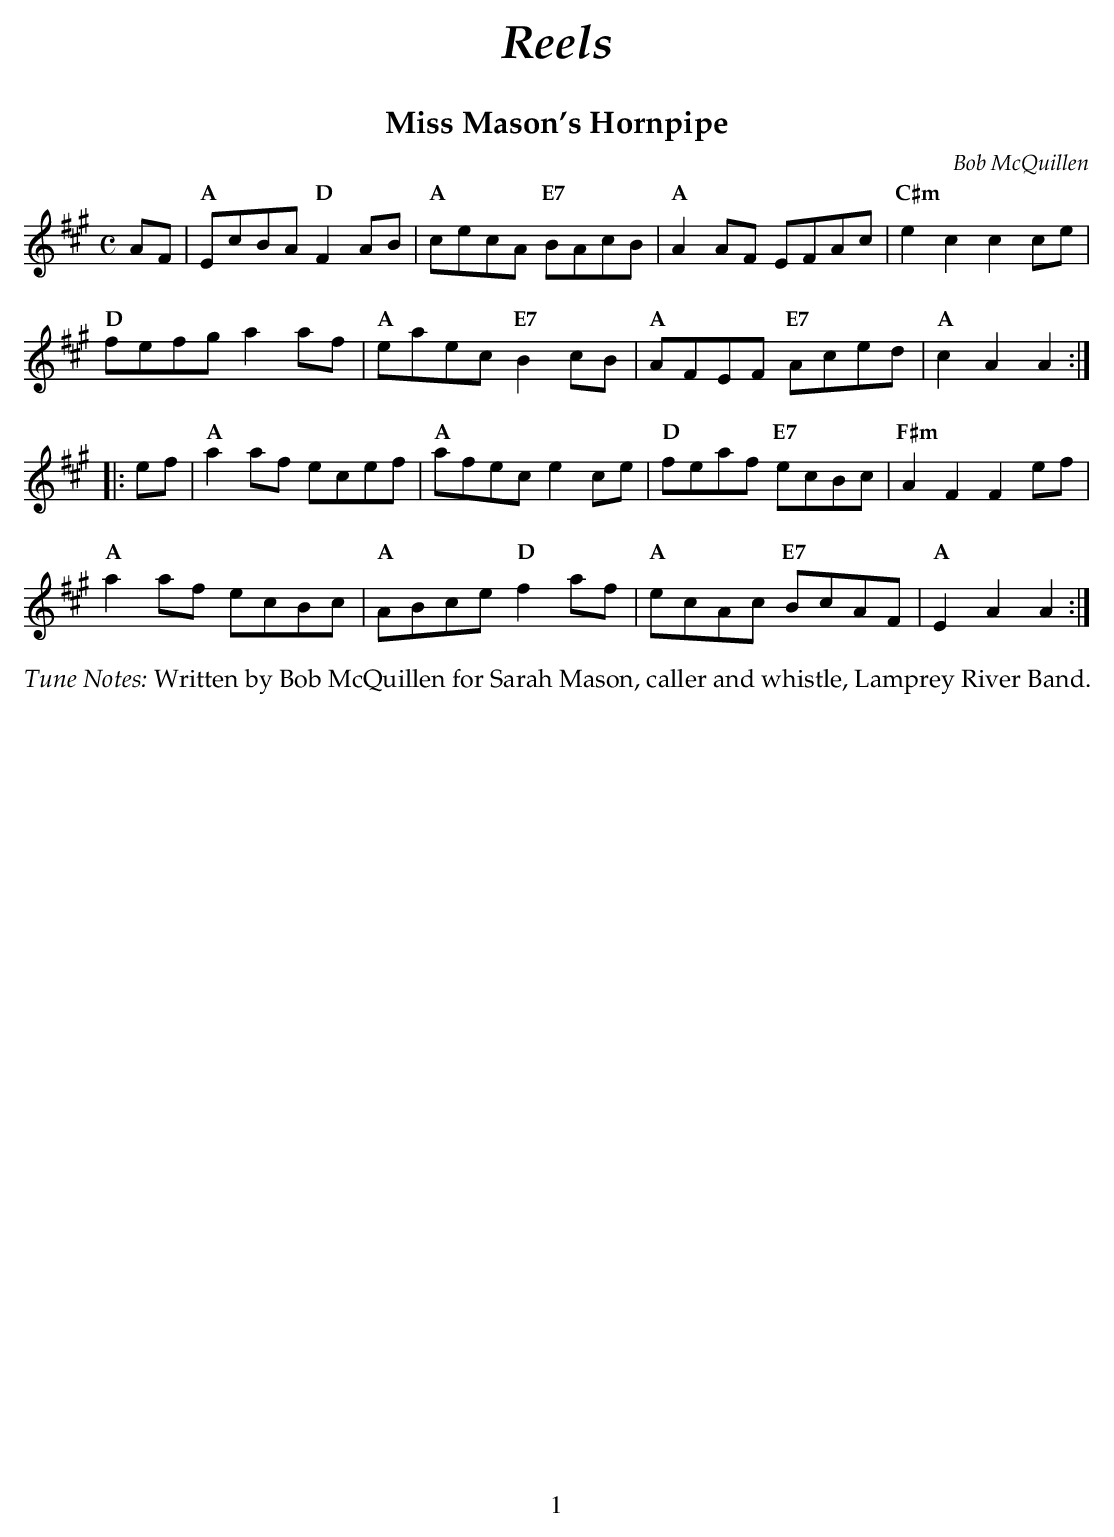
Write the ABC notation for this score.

X:1
T:Miss Mason's Hornpipe
C:Bob McQuillen
M:C
L:1/8
K:A
AF |\
"A" EcBA "D"  F2AB | "A" cecA "E7"  BAcB  |\
"A" A2AF      EFAc | "C#m" e2c2 c2ce |
"D" fefg      a2af | "A" eaec "E7"  B2cB  |\
"A" AFEF "E7" Aced | "A" c2A2       A2   :|
|:ef |\
"A" a2af      ecef | "A"   afec     e2ce |\
"D" feaf "E7"  ecBc | "F#m" A2F2     F2ef |
"A" a2af      ecBc | "A"   ABce "D" f2af |\
"A" ecAc "E7" BcAF | "A"   E2A2     A2  :|
